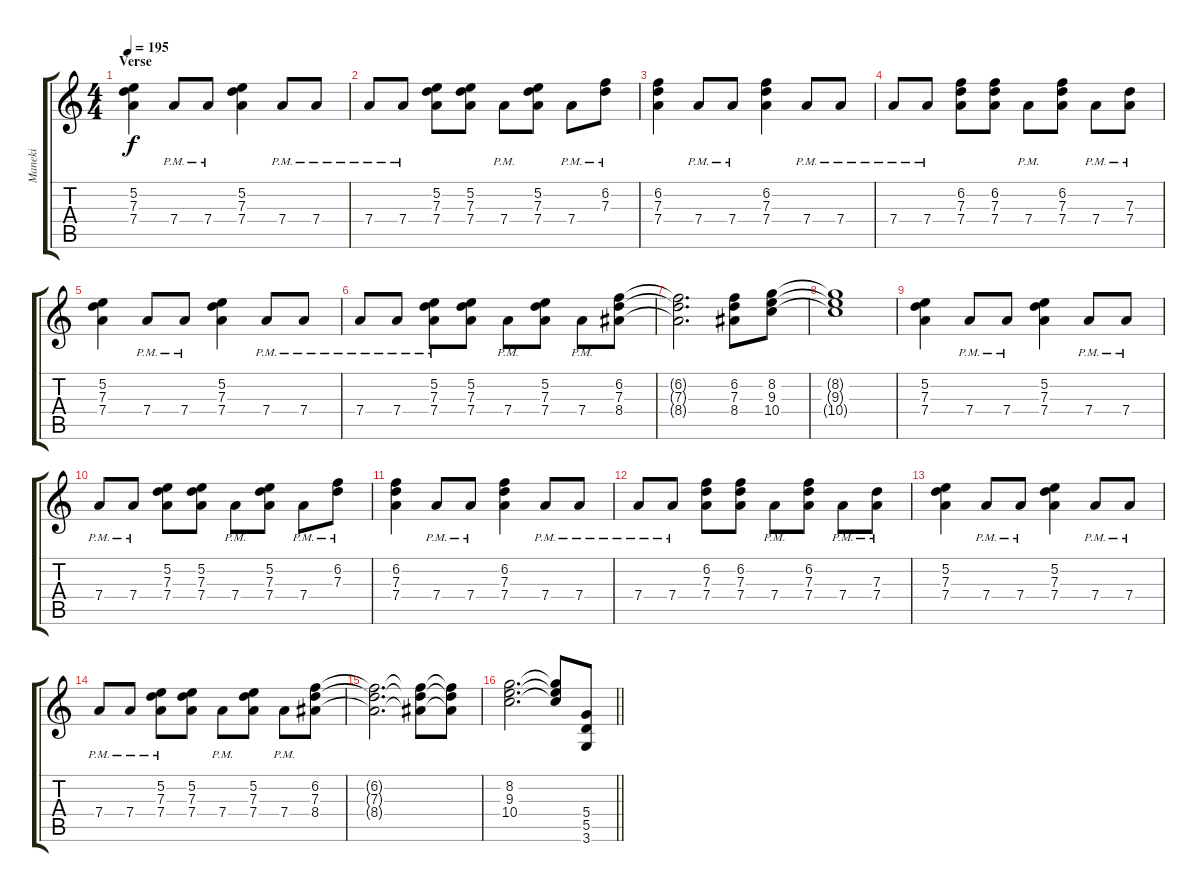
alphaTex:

\track ("Maneki" "Maneki") {instrument distortionguitar}
\staff {score tabs}
\tuning (E4 B3 G3 D3 A2 E2) {hide}
\ts (4 4)
\section ("" "Verse")
\tempo 195
\clef g2
\ks c
(5.2 7.3 7.4).4{dy f volume 11} 7.4{pm}.8 7.4{pm}.8 (5.2 7.3 7.4).4 7.4{pm}.8 7.4{pm}.8 |
7.4{pm}.8 7.4{pm}.8 (5.2 7.3 7.4).8 (5.2 7.3 7.4).8 7.4{pm}.8 (5.2 7.3 7.4).8 7.4{pm}.8 (6.2{pm} 7.3{pm}).8 |
(6.2 7.3 7.4).4 7.4{pm}.8 7.4{pm}.8 (6.2 7.3 7.4).4 7.4{pm}.8 7.4{pm}.8 |
7.4{pm}.8 7.4{pm}.8 (6.2 7.3 7.4).8 (6.2 7.3 7.4).8 7.4{pm}.8 (6.2 7.3 7.4).8 7.4{pm}.8 (7.3{pm} 7.4{pm}).8 |
(5.2 7.3 7.4).4 7.4{pm}.8 7.4{pm}.8 (5.2 7.3 7.4).4 7.4{pm}.8 7.4{pm}.8 |
7.4{pm}.8 7.4{pm}.8 (5.2 7.3 7.4{pm}).8 (5.2 7.3 7.4).8 7.4{pm}.8 (5.2 7.3 7.4).8 7.4{pm}.8 (6.2 7.3 8.4).8 |
(6.2{t} 7.3{t} 8.4{t}).2{d} (6.2 7.3 8.4).8 (8.2 9.3 10.4).8 |
(8.2{t} 9.3{t} 10.4{t}).1 |
(5.2 7.3 7.4).4 7.4{pm}.8 7.4{pm}.8 (5.2 7.3 7.4).4 7.4{pm}.8 7.4{pm}.8 |
7.4{pm}.8 7.4{pm}.8 (5.2 7.3 7.4).8 (5.2 7.3 7.4).8 7.4{pm}.8 (5.2 7.3 7.4).8 7.4{pm}.8 (6.2{pm} 7.3{pm}).8 |
(6.2 7.3 7.4).4 7.4{pm}.8 7.4{pm}.8 (6.2 7.3 7.4).4 7.4{pm}.8 7.4{pm}.8 |
7.4{pm}.8 7.4{pm}.8 (6.2 7.3 7.4).8 (6.2 7.3 7.4).8 7.4{pm}.8 (6.2 7.3 7.4).8 7.4{pm}.8 (7.3{pm} 7.4{pm}).8 |
(5.2 7.3 7.4).4 7.4{pm}.8 7.4{pm}.8 (5.2 7.3 7.4).4 7.4{pm}.8 7.4{pm}.8 |
7.4{pm}.8 7.4{pm}.8 (5.2 7.3 7.4{pm}).8 (5.2 7.3 7.4).8 7.4{pm}.8 (5.2 7.3 7.4).8 7.4{pm}.8 (6.2 7.3 8.4).8 |
(6.2{t} 7.3{t} 8.4{t}).2{d} (6.2{t} 7.3{t} 8.4{t}).8 (6.2{t} 7.3{t} 8.4{t}).8 |
\barLineRight lightlight
(8.2 9.3 10.4).2{d} (8.2{t} 9.3{t} 10.4{t}).8 (5.4 5.5 3.6).8
